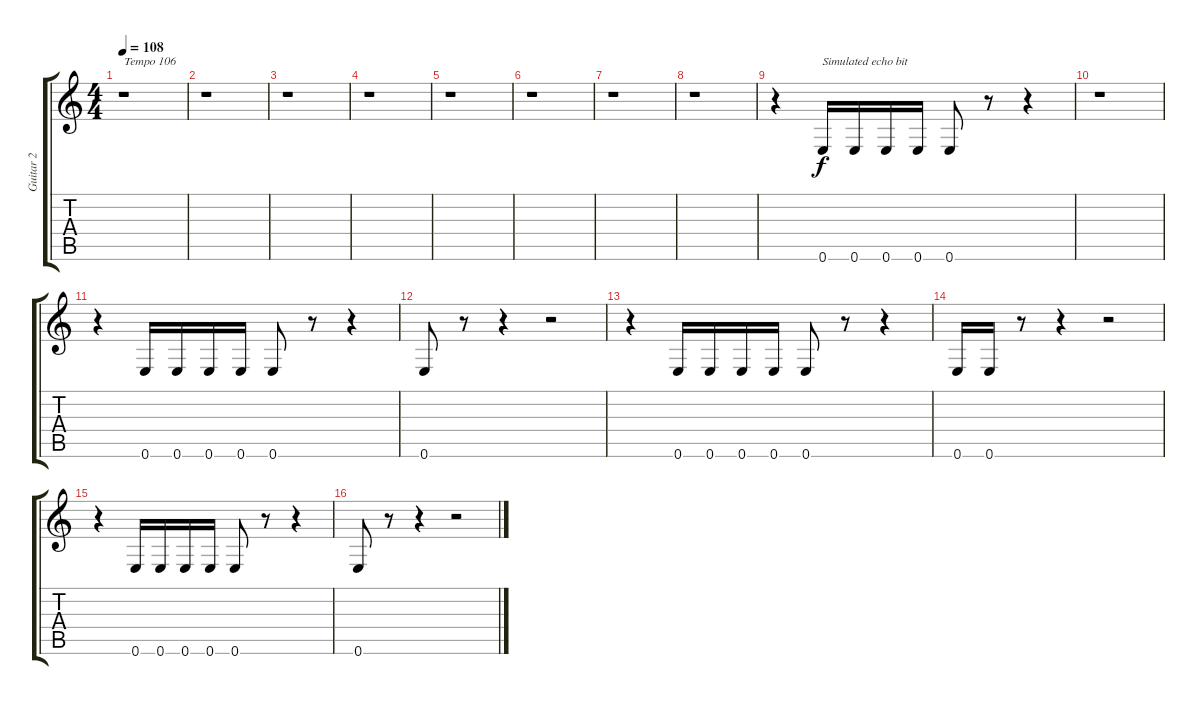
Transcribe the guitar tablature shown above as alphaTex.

\track ("Guitar 2" "Guitar 2") {instrument overdrivenguitar}
\staff {score tabs}
\tuning (E4 B3 G3 D3 A2 E2) {hide}
\ts (4 4)
\tempo 108
\clef g2
\ks c
r.1{txt "Tempo 106" dy f instrument overdrivenguitar} |
r.1 |
r.1 |
r.1 |
r.1 |
r.1 |
r.1 |
r.1 |
r.4 0.6.16{txt "Simulated echo bit"} 0.6.16 0.6.16 0.6.16 0.6.8 r.8 r.4 |
r.1 |
r.4 0.6.16 0.6.16 0.6.16 0.6.16 0.6.8 r.8 r.4 |
0.6.8 r.8 r.4 r.2 |
r.4 0.6.16 0.6.16 0.6.16 0.6.16 0.6.8 r.8 r.4 |
0.6.16 0.6.16 r.8 r.4 r.2 |
r.4 0.6.16 0.6.16 0.6.16 0.6.16 0.6.8 r.8 r.4 |
0.6.8 r.8 r.4 r.2
